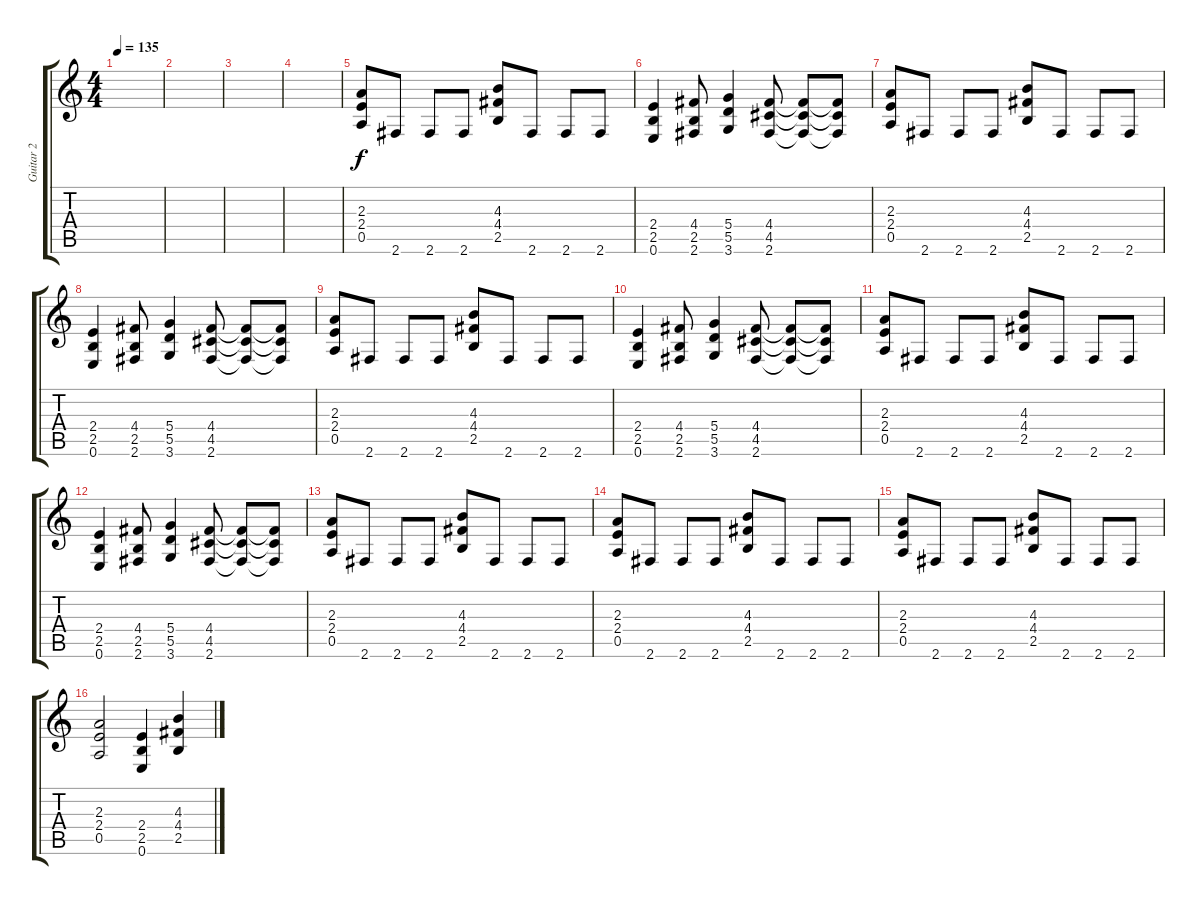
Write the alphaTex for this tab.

\track ("Guitar 2" "Guitar 2") {instrument overdrivenguitar}
\staff {score tabs}
\tuning (E4 B3 G3 D3 A2 E2) {hide}
\ts (4 4)
\tempo 135
\clef g2
\ks c
|
|
|
|
(2.3 2.4 0.5).8 2.6.8 2.6.8 2.6.8 (4.3 4.4 2.5).8 2.6.8 2.6.8 2.6.8 |
(2.4 2.5 0.6).4 (4.4 2.5 2.6).8 (5.4 5.5 3.6).4 (4.4 4.5 2.6).8 (4.4{t} 4.5{t} 2.6{t}).8 (4.4{t} 4.5{t} 2.6{t}).8 |
(2.3 2.4 0.5).8 2.6.8 2.6.8 2.6.8 (4.3 4.4 2.5).8 2.6.8 2.6.8 2.6.8 |
(2.4 2.5 0.6).4 (4.4 2.5 2.6).8 (5.4 5.5 3.6).4 (4.4 4.5 2.6).8 (4.4{t} 4.5{t} 2.6{t}).8 (4.4{t} 4.5{t} 2.6{t}).8 |
(2.3 2.4 0.5).8 2.6.8 2.6.8 2.6.8 (4.3 4.4 2.5).8 2.6.8 2.6.8 2.6.8 |
(2.4 2.5 0.6).4 (4.4 2.5 2.6).8 (5.4 5.5 3.6).4 (4.4 4.5 2.6).8 (4.4{t} 4.5{t} 2.6{t}).8 (4.4{t} 4.5{t} 2.6{t}).8 |
(2.3 2.4 0.5).8 2.6.8 2.6.8 2.6.8 (4.3 4.4 2.5).8 2.6.8 2.6.8 2.6.8 |
(2.4 2.5 0.6).4 (4.4 2.5 2.6).8 (5.4 5.5 3.6).4 (4.4 4.5 2.6).8 (4.4{t} 4.5{t} 2.6{t}).8 (4.4{t} 4.5{t} 2.6{t}).8 |
(2.3 2.4 0.5).8 2.6.8 2.6.8 2.6.8 (4.3 4.4 2.5).8 2.6.8 2.6.8 2.6.8 |
(2.3 2.4 0.5).8 2.6.8 2.6.8 2.6.8 (4.3 4.4 2.5).8 2.6.8 2.6.8 2.6.8 |
(2.3 2.4 0.5).8 2.6.8 2.6.8 2.6.8 (4.3 4.4 2.5).8 2.6.8 2.6.8 2.6.8 |
(2.3 2.4 0.5).2 (2.4 2.5 0.6).4 (4.3 4.4 2.5).4
